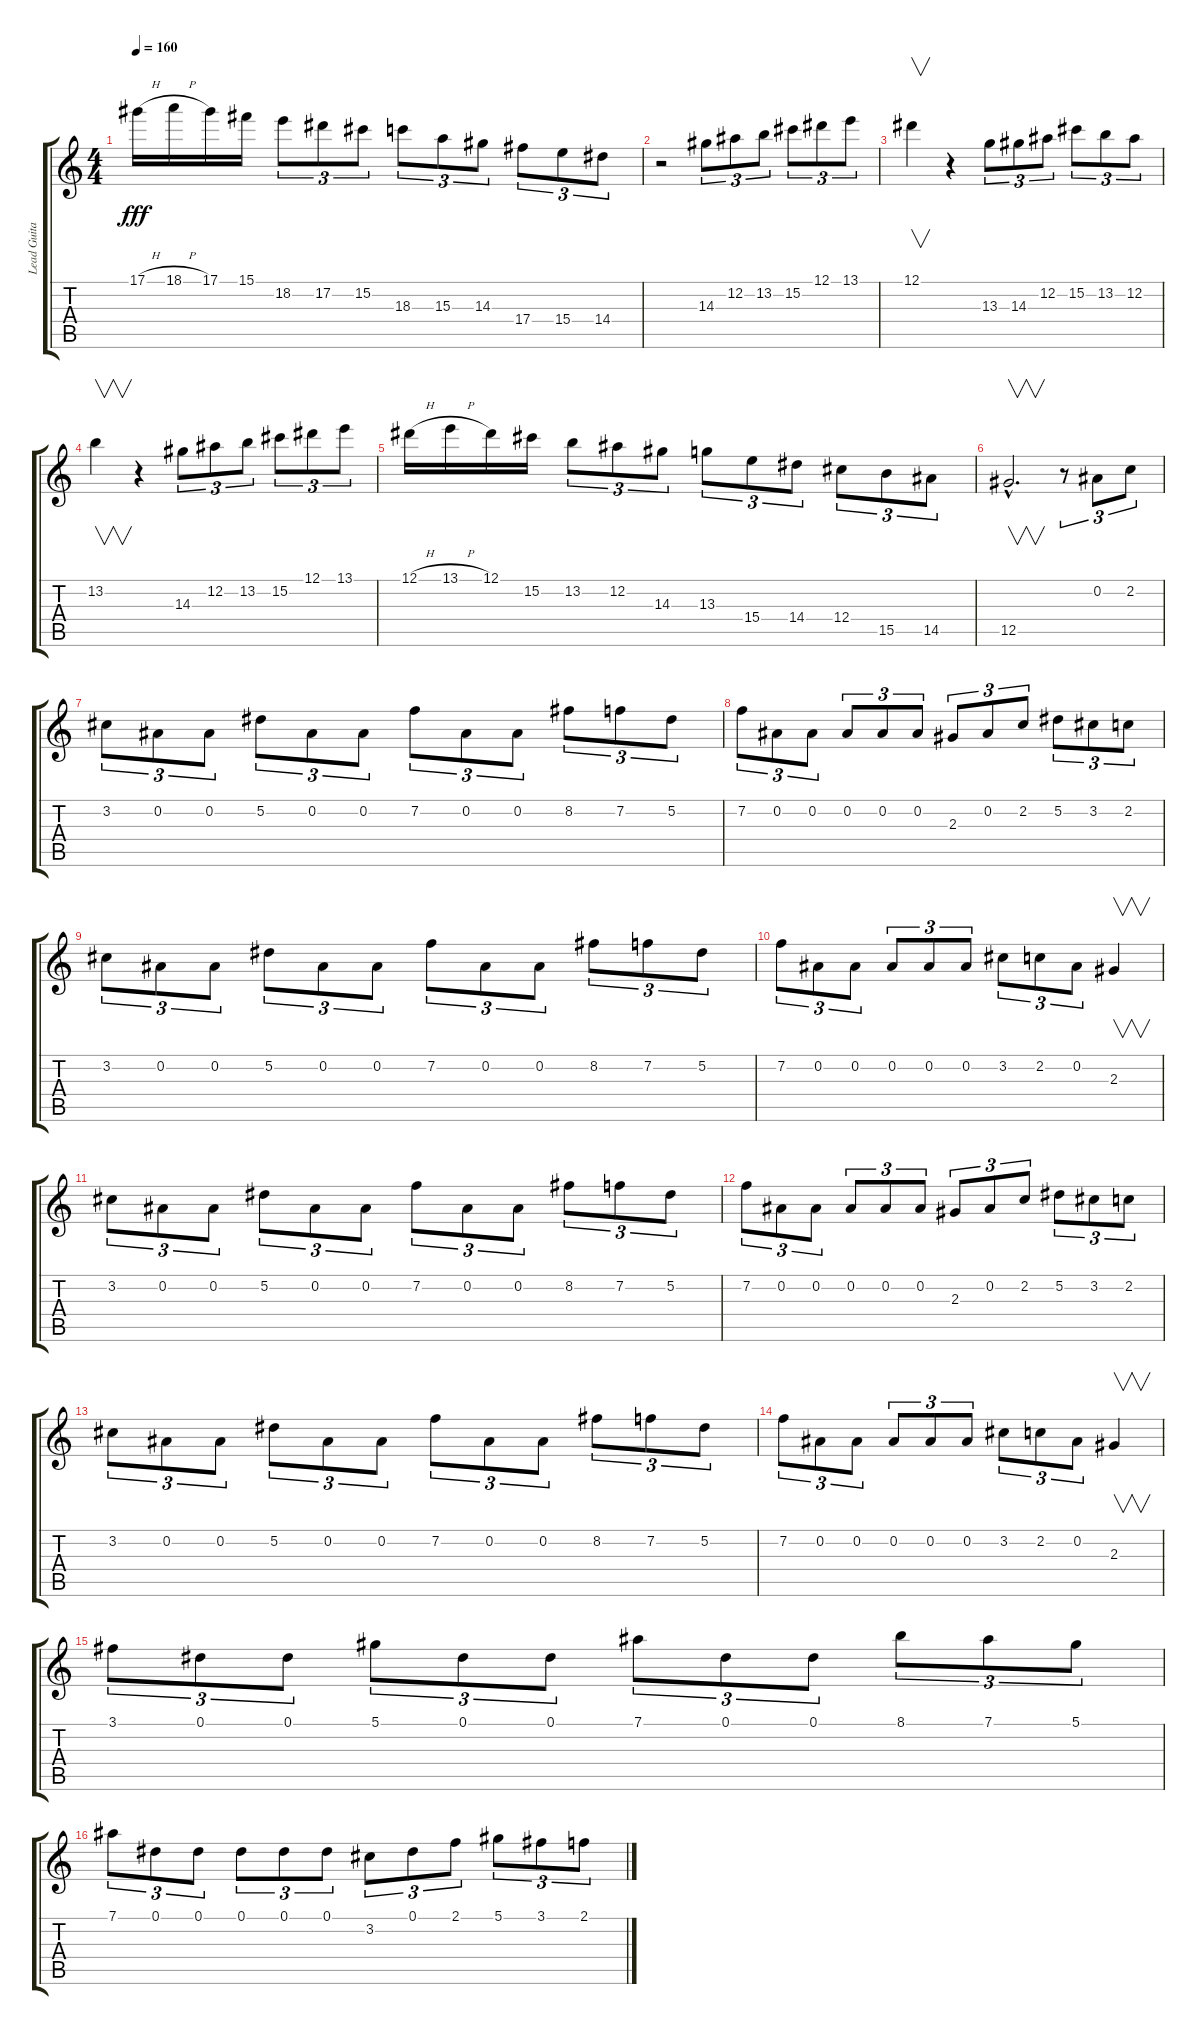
\track ("Lead Guitar" "Lead Guita") {instrument overdrivenguitar}
\staff {score tabs}
\tuning (Eb4 Bb3 Gb3 Db3 Ab2 Eb2) {hide}
\ts (4 4)
\tempo 160
\clef g2
\ks c
17.1{h}.16{dy fff} 18.1{h}.16 17.1.16 15.1.16 18.2.8{tu (3 2)} 17.2.8{tu (3 2)} 15.2.8{tu (3 2)} 18.3.8{tu (3 2)} 15.3.8{tu (3 2)} 14.3.8{tu (3 2)} 17.4.8{tu (3 2)} 15.4.8{tu (3 2)} 14.4.8{tu (3 2)} |
r.2 14.3.8{tu (3 2)} 12.2.8{tu (3 2)} 13.2.8{tu (3 2)} 15.2.8{tu (3 2)} 12.1.8{tu (3 2)} 13.1.8{tu (3 2)} |
12.1.4{v} r.4 13.3.8{tu (3 2)} 14.3.8{tu (3 2)} 12.2.8{tu (3 2)} 15.2.8{tu (3 2)} 13.2.8{tu (3 2)} 12.2.8{tu (3 2)} |
13.2.4{v} r.4 14.3.8{tu (3 2)} 12.2.8{tu (3 2)} 13.2.8{tu (3 2)} 15.2.8{tu (3 2)} 12.1.8{tu (3 2)} 13.1.8{tu (3 2)} |
12.1{h}.16 13.1{h}.16 12.1.16 15.2.16 13.2.8{tu (3 2)} 12.2.8{tu (3 2)} 14.3.8{tu (3 2)} 13.3.8{tu (3 2)} 15.4.8{tu (3 2)} 14.4.8{tu (3 2)} 12.4.8{tu (3 2)} 15.5.8{tu (3 2)} 14.5.8{tu (3 2)} |
12.5{hac}.2{v d} r.8{tu (3 2)} 0.2.8{tu (3 2)} 2.2.8{tu (3 2)} |
3.2.8{tu (3 2)} 0.2.8{tu (3 2)} 0.2.8{tu (3 2)} 5.2.8{tu (3 2)} 0.2.8{tu (3 2)} 0.2.8{tu (3 2)} 7.2.8{tu (3 2)} 0.2.8{tu (3 2)} 0.2.8{tu (3 2)} 8.2.8{tu (3 2)} 7.2.8{tu (3 2)} 5.2.8{tu (3 2)} |
7.2.8{tu (3 2)} 0.2.8{tu (3 2)} 0.2.8{tu (3 2)} 0.2.8{tu (3 2)} 0.2.8{tu (3 2)} 0.2.8{tu (3 2)} 2.3.8{tu (3 2)} 0.2.8{tu (3 2)} 2.2.8{tu (3 2)} 5.2.8{tu (3 2)} 3.2.8{tu (3 2)} 2.2.8{tu (3 2)} |
3.2.8{tu (3 2)} 0.2.8{tu (3 2)} 0.2.8{tu (3 2)} 5.2.8{tu (3 2)} 0.2.8{tu (3 2)} 0.2.8{tu (3 2)} 7.2.8{tu (3 2)} 0.2.8{tu (3 2)} 0.2.8{tu (3 2)} 8.2.8{tu (3 2)} 7.2.8{tu (3 2)} 5.2.8{tu (3 2)} |
7.2.8{tu (3 2)} 0.2.8{tu (3 2)} 0.2.8{tu (3 2)} 0.2.8{tu (3 2)} 0.2.8{tu (3 2)} 0.2.8{tu (3 2)} 3.2.8{tu (3 2)} 2.2.8{tu (3 2)} 0.2.8{tu (3 2)} 2.3.4{v} |
3.2.8{tu (3 2)} 0.2.8{tu (3 2)} 0.2.8{tu (3 2)} 5.2.8{tu (3 2)} 0.2.8{tu (3 2)} 0.2.8{tu (3 2)} 7.2.8{tu (3 2)} 0.2.8{tu (3 2)} 0.2.8{tu (3 2)} 8.2.8{tu (3 2)} 7.2.8{tu (3 2)} 5.2.8{tu (3 2)} |
7.2.8{tu (3 2)} 0.2.8{tu (3 2)} 0.2.8{tu (3 2)} 0.2.8{tu (3 2)} 0.2.8{tu (3 2)} 0.2.8{tu (3 2)} 2.3.8{tu (3 2)} 0.2.8{tu (3 2)} 2.2.8{tu (3 2)} 5.2.8{tu (3 2)} 3.2.8{tu (3 2)} 2.2.8{tu (3 2)} |
3.2.8{tu (3 2)} 0.2.8{tu (3 2)} 0.2.8{tu (3 2)} 5.2.8{tu (3 2)} 0.2.8{tu (3 2)} 0.2.8{tu (3 2)} 7.2.8{tu (3 2)} 0.2.8{tu (3 2)} 0.2.8{tu (3 2)} 8.2.8{tu (3 2)} 7.2.8{tu (3 2)} 5.2.8{tu (3 2)} |
7.2.8{tu (3 2)} 0.2.8{tu (3 2)} 0.2.8{tu (3 2)} 0.2.8{tu (3 2)} 0.2.8{tu (3 2)} 0.2.8{tu (3 2)} 3.2.8{tu (3 2)} 2.2.8{tu (3 2)} 0.2.8{tu (3 2)} 2.3.4{v} |
3.1.8{tu (3 2)} 0.1.8{tu (3 2)} 0.1.8{tu (3 2)} 5.1.8{tu (3 2)} 0.1.8{tu (3 2)} 0.1.8{tu (3 2)} 7.1.8{tu (3 2)} 0.1.8{tu (3 2)} 0.1.8{tu (3 2)} 8.1.8{tu (3 2)} 7.1.8{tu (3 2)} 5.1.8{tu (3 2)} |
7.1.8{tu (3 2)} 0.1.8{tu (3 2)} 0.1.8{tu (3 2)} 0.1.8{tu (3 2)} 0.1.8{tu (3 2)} 0.1.8{tu (3 2)} 3.2.8{tu (3 2)} 0.1.8{tu (3 2)} 2.1.8{tu (3 2)} 5.1.8{tu (3 2)} 3.1.8{tu (3 2)} 2.1.8{tu (3 2)}
